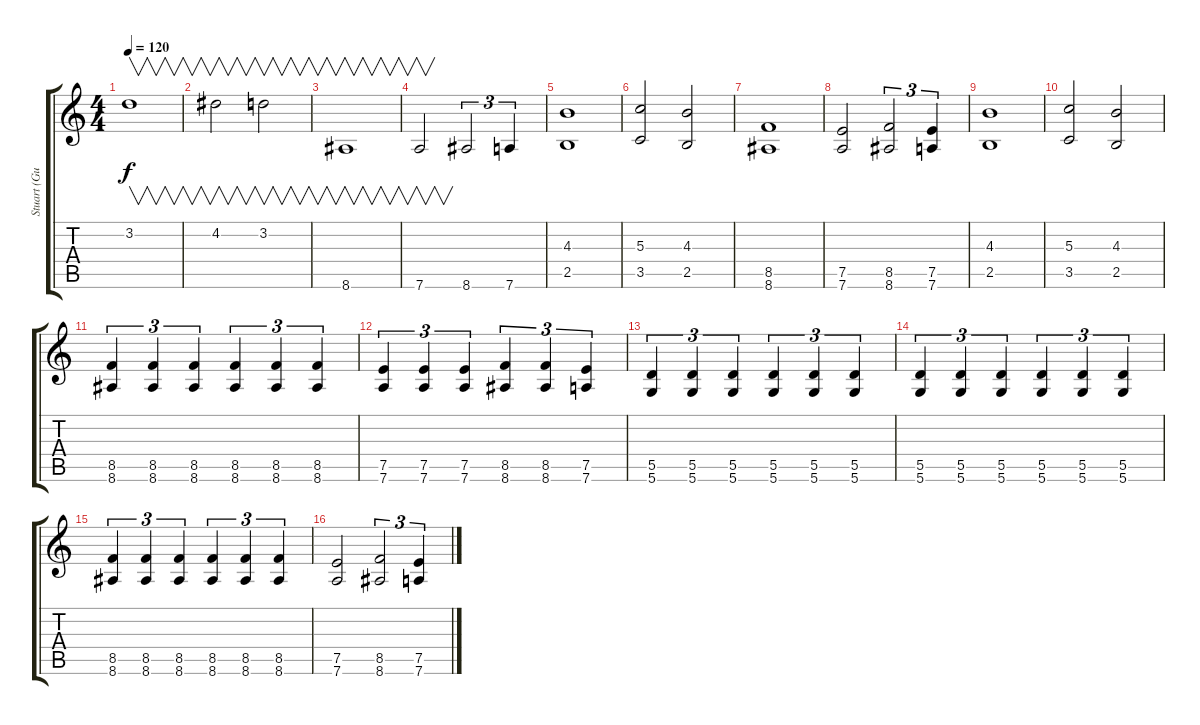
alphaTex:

\track ("Stuart (Guitar)" "Stuart (Gu") {instrument overdrivenguitar}
\staff {score tabs}
\tuning (E4 B3 G3 D3 A2 D2) {hide}
\ts (4 4)
\tempo 120
\clef g2
\ks c
3.2.1{v dy f} |
4.2.2{v} 3.2.2{v} |
8.6.1{v} |
7.6.2{v} 8.6.2{tu (3 2)} 7.6.4{tu (3 2)} |
(4.3 2.5).1 |
(5.3 3.5).2 (4.3 2.5).2 |
(8.5 8.6).1 |
(7.5 7.6).2 (8.5 8.6).2{tu (3 2)} (7.5 7.6).4{tu (3 2)} |
(4.3 2.5).1 |
(5.3 3.5).2 (4.3 2.5).2 |
(8.5 8.6).4{tu (3 2)} (8.5 8.6).4{tu (3 2)} (8.5 8.6).4{tu (3 2)} (8.5 8.6).4{tu (3 2)} (8.5 8.6).4{tu (3 2)} (8.5 8.6).4{tu (3 2)} |
(7.5 7.6).4{tu (3 2)} (7.5 7.6).4{tu (3 2)} (7.5 7.6).4{tu (3 2)} (8.5 8.6).4{tu (3 2)} (8.5 8.6).4{tu (3 2)} (7.5 7.6).4{tu (3 2)} |
(5.5 5.6).4{tu (3 2)} (5.5 5.6).4{tu (3 2)} (5.5 5.6).4{tu (3 2)} (5.5 5.6).4{tu (3 2)} (5.5 5.6).4{tu (3 2)} (5.5 5.6).4{tu (3 2)} |
(5.5 5.6).4{tu (3 2)} (5.5 5.6).4{tu (3 2)} (5.5 5.6).4{tu (3 2)} (5.5 5.6).4{tu (3 2)} (5.5 5.6).4{tu (3 2)} (5.5 5.6).4{tu (3 2)} |
(8.5 8.6).4{tu (3 2)} (8.5 8.6).4{tu (3 2)} (8.5 8.6).4{tu (3 2)} (8.5 8.6).4{tu (3 2)} (8.5 8.6).4{tu (3 2)} (8.5 8.6).4{tu (3 2)} |
(7.5 7.6).2 (8.5 8.6).2{tu (3 2)} (7.5 7.6).4{tu (3 2)}
